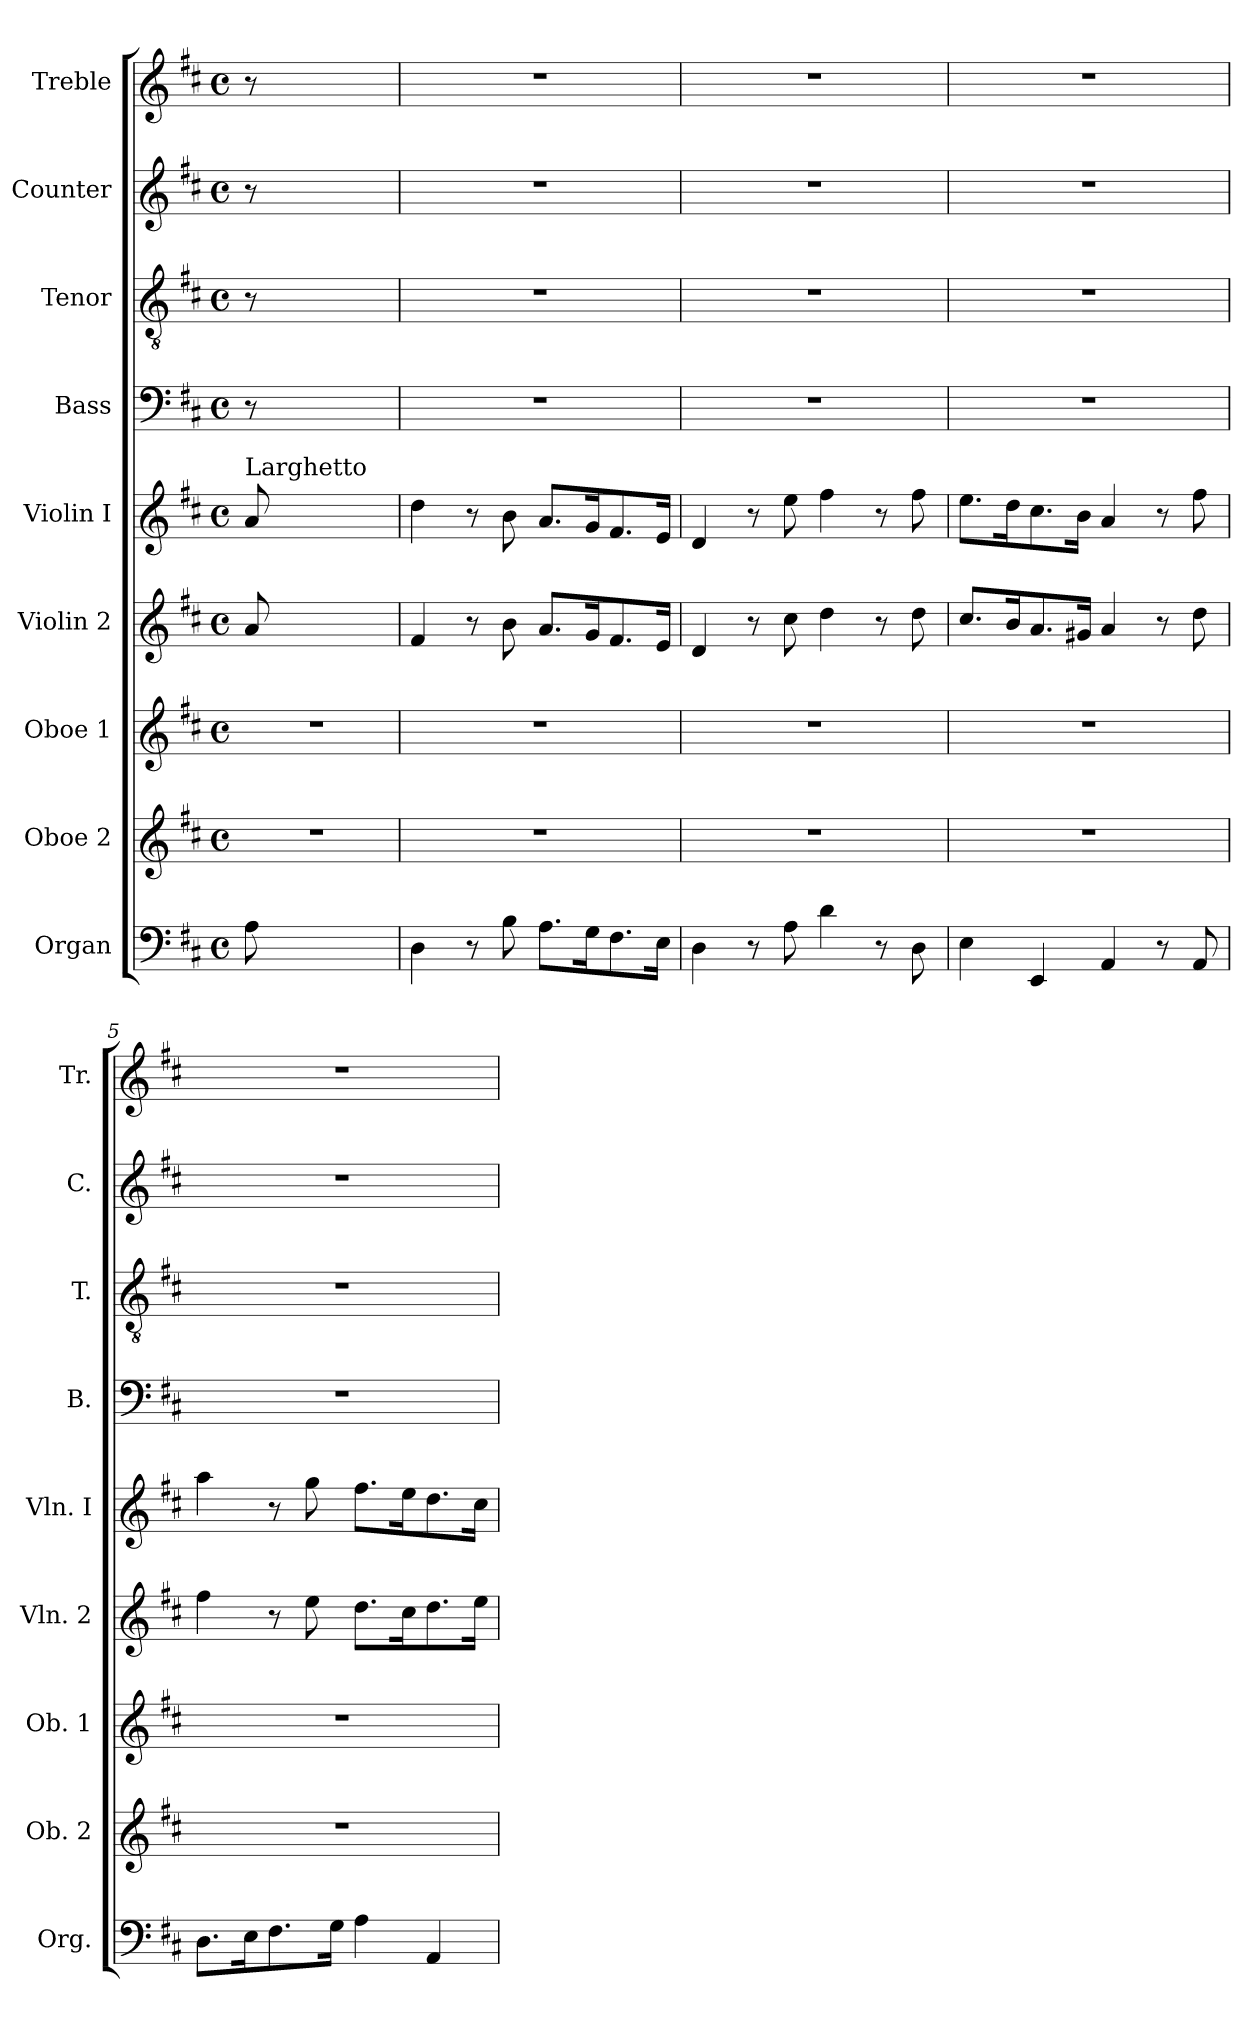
**kern	**kern	**kern	**kern	**kern	**kern	**kern	**kern	**kern
*part9	*part8	*part7	*part6	*part5	*part4	*part3	*part2	*part1
*staff9	*staff8	*staff7	*staff6	*staff5	*staff4	*staff3	*staff2	*staff1
*I"Organ	*I"Oboe 2	*I"Oboe 1	*I"Violin 2	*I"Violin  I	*I"Bass	*I"Tenor	*I"Counter	*I"Treble
*I'Org.	*I'Ob. 2	*I'Ob. 1	*I'Vln. 2	*I'Vln.  I	*I'B.	*I'T.	*I'C.	*I'Tr.
*clefF4	*clefG2	*clefG2	*clefG2	*clefG2	*clefF4	*clefGv2	*clefG2	*clefG2
*k[f#c#]	*k[f#c#]	*k[f#c#]	*k[f#c#]	*k[f#c#]	*k[f#c#]	*k[f#c#]	*k[f#c#]	*k[f#c#]
*M4/4	*M4/4	*M4/4	*M4/4	*M4/4	*M4/4	*M4/4	*M4/4	*M4/4
*met(c)	*met(c)	*met(c)	*met(c)	*met(c)	*met(c)	*met(c)	*met(c)	*met(c)
*MM90	*MM90	*MM90	*MM90	*MM90	*MM90	*MM90	*MM90	*MM90
=1	=1	=1	=1	=1	=1	=1	=1	=1
!	!	!	!	!LO:TX:a:t=Larghetto	!	!	!	!
8A\	1r	1r	8a/	8a/	8r	8r	8r	8r
2..ryy	.	.	2..ryy	2..ryy	2..ryy	2..ryy	2..ryy	2..ryy
=2	=2	=2	=2	=2	=2	=2	=2	=2
4D\	1r	1r	4f#/	4dd\	1r	1r	1r	1r
8r	.	.	8r	8r	.	.	.	.
8B\	.	.	8b\	8b\	.	.	.	.
8.A\L	.	.	8.a/L	8.a/L	.	.	.	.
16G\K	.	.	16g/K	16g/K	.	.	.	.
8.F#\	.	.	8.f#/	8.f#/	.	.	.	.
16E\Jk	.	.	16e/Jk	16e/Jk	.	.	.	.
=3	=3	=3	=3	=3	=3	=3	=3	=3
4D\	1r	1r	4d/	4d/	1r	1r	1r	1r
8r	.	.	8r	8r	.	.	.	.
8A\	.	.	8cc#\	8ee\	.	.	.	.
4d\	.	.	4dd\	4ff#\	.	.	.	.
8r	.	.	8r	8r	.	.	.	.
8D\	.	.	8dd\	8ff#\	.	.	.	.
=4	=4	=4	=4	=4	=4	=4	=4	=4
4E\	1r	1r	8.cc#/L	8.ee\L	1r	1r	1r	1r
.	.	.	16b/K	16dd\K	.	.	.	.
4EE/	.	.	8.a/	8.cc#\	.	.	.	.
.	.	.	16g#X/Jk	16b\Jk	.	.	.	.
4AA/	.	.	4a/	4a/	.	.	.	.
8r	.	.	8r	8r	.	.	.	.
8AA/	.	.	8dd\	8ff#\	.	.	.	.
=5	=5	=5	=5	=5	=5	=5	=5	=5
8.D\L	1r	1r	4ff#\	4aa\	1r	1r	1r	1r
16E\K	.	.	.	.	.	.	.	.
8.F#\	.	.	8r	8r	.	.	.	.
.	.	.	8ee\	8gg\	.	.	.	.
16G\Jk	.	.	.	.	.	.	.	.
4A\	.	.	8.dd\L	8.ff#\L	.	.	.	.
.	.	.	16cc#\K	16ee\K	.	.	.	.
4AA/	.	.	8.dd\	8.dd\	.	.	.	.
.	.	.	16ee\Jk	16cc#\Jk	.	.	.	.
=	=	=	=	=	=	=	=	=
*-	*-	*-	*-	*-	*-	*-	*-	*-
